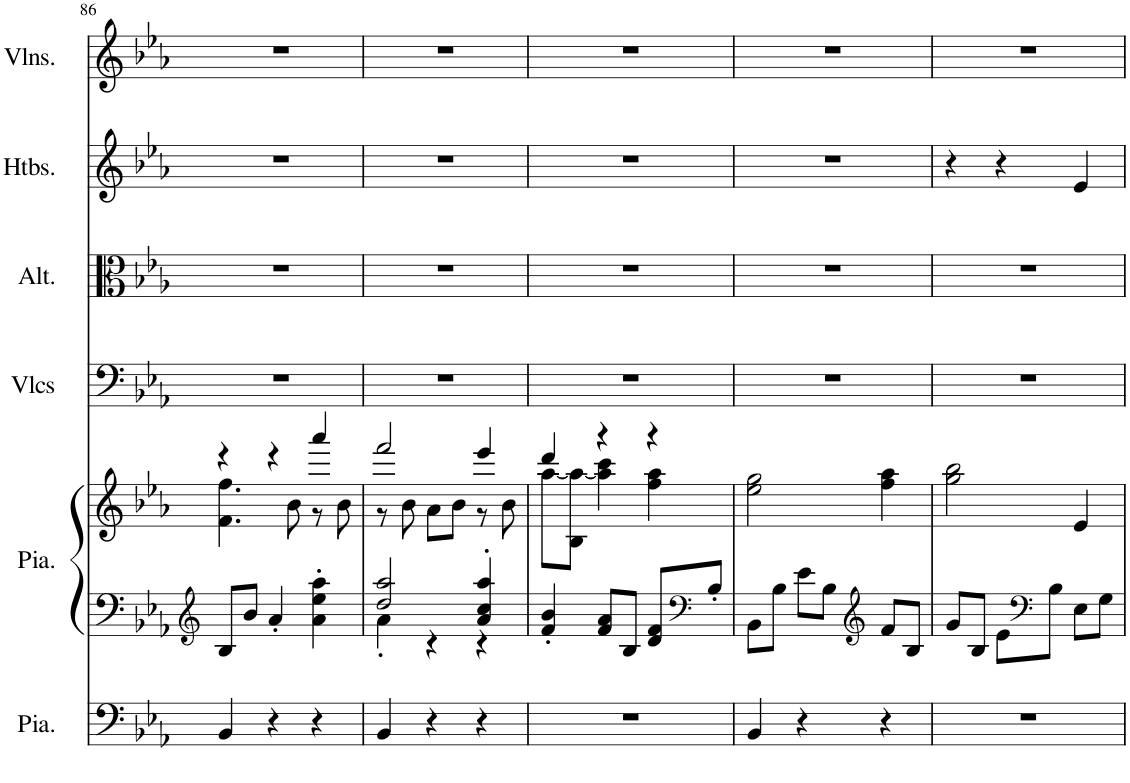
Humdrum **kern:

**kern	**kern	**kern	**kern	**kern	**kern	**kern
*part6	*part5	*part5	*part4	*part3	*part2	*part1
*staff7	*staff6	*staff5	*staff4	*staff3	*staff2	*staff1
*I"Piano, Pedals	*I"Piano, Organ	*	*I"Violoncelles, Bass	*I"Altos, Tenor	*I"Hautbois, Alto	*I"Violons, Soprano
*I'Pia.	*I'Pia.	*	*I'Vlcs	*I'Alt.	*I'Htbs.	*I'Vlns.
!!LO:PB:g=z
*clefF4	*clefG2	*clefG2	*clefF4	*clefC3	*clefG2	*clefG2
*k[b-e-a-]	*k[b-e-a-]	*k[b-e-a-]	*k[b-e-a-]	*k[b-e-a-]	*k[b-e-a-]	*k[b-e-a-]
*M3/4	*M3/4	*M3/4	*M3/4	*M3/4	*M3/4	*M3/4
=86	=86	=86	=86	=86	=86	=86
*	*	*^	*	*	*	*
4BB-/	8B-/L	4r	4.f\ 4.ff\	2.r	2.r	2.r	2.r
.	8b-/J	.	.	.	.	.	.
4r	4a-'/	4r	.	.	.	.	.
.	.	.	8b-\	.	.	.	.
4r	4a-\' 4ee-\' 4aa-\'	4aaa-/	8r	.	.	.	.
.	.	.	8b-\	.	.	.	.
=87	=87	=87	=87	=87	=87	=87	=87
*	*^	*	*	*	*	*	*
4BB-/	2dd/ 2aa-/	4a-'\	2fff/	8r	2.r	2.r	2.r	2.r
.	.	.	.	8b-\	.	.	.	.
4r	.	4r	.	8a-\L	.	.	.	.
.	.	.	.	8b-\J	.	.	.	.
4r	4a-/' 4cc/' 4aa-/'	4r	4eee-/	8r	.	.	.	.
.	.	.	.	8b-\	.	.	.	.
*	*v	*v	*	*	*	*	*	*
=88	=88	=88	=88	=88	=88	=88	=88
2.r	4f/' 4b-/'	4ddd/	[8aa-\L	2.r	2.r	2.r	2.r
.	.	.	8B-\ 8aa-\_J	.	.	.	.
.	8f/ 8a-/L	4r	4aa-\] 4ccc\	.	.	.	.
.	8B-/J	.	.	.	.	.	.
.	8d/ 8f/L	4r	4ff\ 4aa-\	.	.	.	.
*	*clefF4	*	*	*	*	*	*
.	8B-'/J	.	.	.	.	.	.
*	*	*v	*v	*	*	*	*
=89	=89	=89	=89	=89	=89	=89
4BB-/	8BB-\L	2ee-\ 2gg\	2.r	2.r	2.r	2.r
.	8B-\J	.	.	.	.	.
4r	8e-\L	.	.	.	.	.
.	8B-\J	.	.	.	.	.
*	*clefG2	*	*	*	*	*
4r	8f/L	4ff\ 4aa-\	.	.	.	.
.	8B-/J	.	.	.	.	.
=90	=90	=90	=90	=90	=90	=90
2.r	8g/L	2gg\ 2bb-\	2.r	2.r	4r	2.r
.	8B-/J	.	.	.	.	.
.	8e-\L	.	.	.	4r	.
*	*clefF4	*	*	*	*	*
.	8B-\J	.	.	.	.	.
.	8E-\L	4e-/	.	.	4e-/	.
.	8G\J	.	.	.	.	.
=	=	=	=	=	=	=
*-	*-	*-	*-	*-	*-	*-
